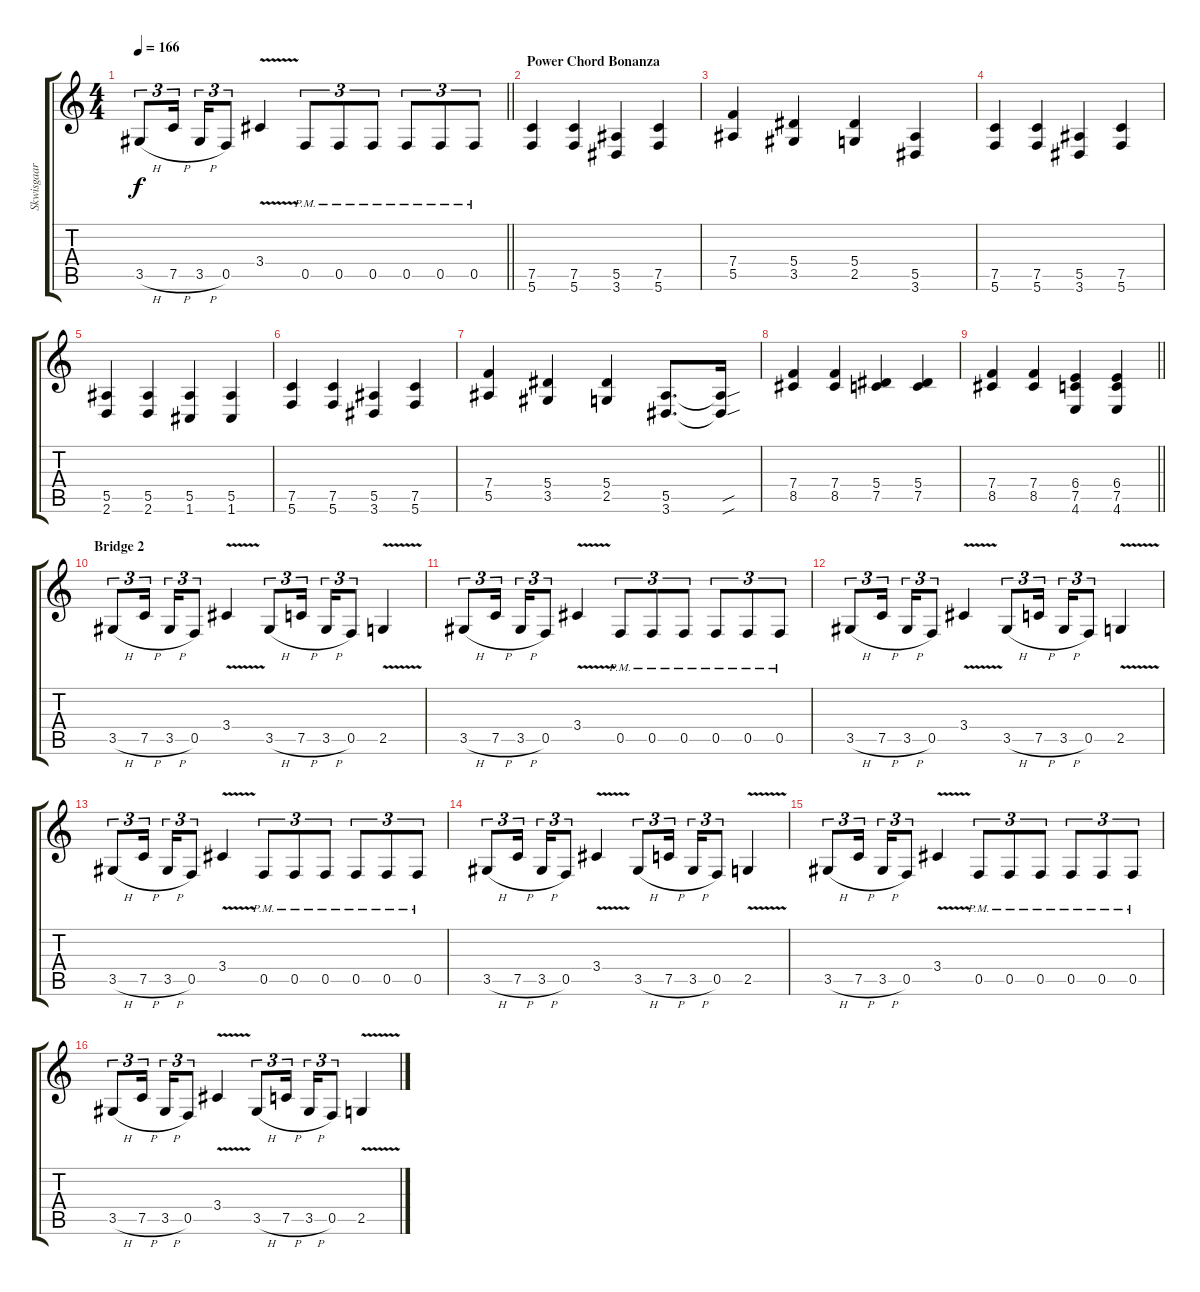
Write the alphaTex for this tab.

\track ("Skwisgaar Skwigelf" "Skwisgaar ") {instrument distortionguitar}
\staff {score tabs}
\tuning (C4 G3 Eb3 Bb2 F2 C2) {hide}
\ts (4 4)
\tempo 166
\clef g2
\barLineRight lightlight
\ks c
3.5{h}.8{tu (3 2) dy f} 7.5{h}.16{tu (3 2) beam splitsecondary} 3.5{h}.16{tu (3 2)} 0.5.8{tu (3 2)} 3.4{v}.4 0.5{pm}.8{tu (3 2)} 0.5{pm}.8{tu (3 2)} 0.5{pm}.8{tu (3 2)} 0.5{pm}.8{tu (3 2)} 0.5{pm}.8{tu (3 2)} 0.5{pm}.8{tu (3 2)} |
\section ("" "Power Chord Bonanza")
(7.5 5.6).4 (7.5 5.6).4 (5.5 3.6).4 (7.5 5.6).4 |
(7.4 5.5).4 (5.4 3.5).4 (5.4 2.5).4 (5.5 3.6).4 |
(7.5 5.6).4 (7.5 5.6).4 (5.5 3.6).4 (7.5 5.6).4 |
(5.5 2.6).4 (5.5 2.6).4 (5.5 1.6).4 (5.5 1.6).4 |
(7.5 5.6).4 (7.5 5.6).4 (5.5 3.6).4 (7.5 5.6).4 |
(7.4 5.5).4 (5.4 3.5).4 (5.4 2.5).4 (5.5 3.6).8{d} (5.5{sou t} 3.6{sou t}).16 |
(7.4 8.5).4 (7.4 8.5).4 (5.4 7.5).4 (5.4 7.5).4 |
\barLineRight lightlight
(7.4 8.5).4 (7.4 8.5).4 (6.4 7.5 4.6).4 (6.4 7.5 4.6).4 |
\section ("" "Bridge 2")
3.5{h}.8{tu (3 2)} 7.5{h}.16{tu (3 2) beam splitsecondary} 3.5{h}.16{tu (3 2)} 0.5.8{tu (3 2)} 3.4{v}.4 3.5{h}.8{tu (3 2)} 7.5{h}.16{tu (3 2) beam splitsecondary} 3.5{h}.16{tu (3 2)} 0.5.8{tu (3 2)} 2.5{v}.4 |
3.5{h}.8{tu (3 2)} 7.5{h}.16{tu (3 2) beam splitsecondary} 3.5{h}.16{tu (3 2)} 0.5.8{tu (3 2)} 3.4{v}.4 0.5{pm}.8{tu (3 2)} 0.5{pm}.8{tu (3 2)} 0.5{pm}.8{tu (3 2)} 0.5{pm}.8{tu (3 2)} 0.5{pm}.8{tu (3 2)} 0.5{pm}.8{tu (3 2)} |
3.5{h}.8{tu (3 2)} 7.5{h}.16{tu (3 2) beam splitsecondary} 3.5{h}.16{tu (3 2)} 0.5.8{tu (3 2)} 3.4{v}.4 3.5{h}.8{tu (3 2)} 7.5{h}.16{tu (3 2) beam splitsecondary} 3.5{h}.16{tu (3 2)} 0.5.8{tu (3 2)} 2.5{v}.4 |
3.5{h}.8{tu (3 2)} 7.5{h}.16{tu (3 2) beam splitsecondary} 3.5{h}.16{tu (3 2)} 0.5.8{tu (3 2)} 3.4{v}.4 0.5{pm}.8{tu (3 2)} 0.5{pm}.8{tu (3 2)} 0.5{pm}.8{tu (3 2)} 0.5{pm}.8{tu (3 2)} 0.5{pm}.8{tu (3 2)} 0.5{pm}.8{tu (3 2)} |
3.5{h}.8{tu (3 2)} 7.5{h}.16{tu (3 2) beam splitsecondary} 3.5{h}.16{tu (3 2)} 0.5.8{tu (3 2)} 3.4{v}.4 3.5{h}.8{tu (3 2)} 7.5{h}.16{tu (3 2) beam splitsecondary} 3.5{h}.16{tu (3 2)} 0.5.8{tu (3 2)} 2.5{v}.4 |
3.5{h}.8{tu (3 2)} 7.5{h}.16{tu (3 2) beam splitsecondary} 3.5{h}.16{tu (3 2)} 0.5.8{tu (3 2)} 3.4{v}.4 0.5{pm}.8{tu (3 2)} 0.5{pm}.8{tu (3 2)} 0.5{pm}.8{tu (3 2)} 0.5{pm}.8{tu (3 2)} 0.5{pm}.8{tu (3 2)} 0.5{pm}.8{tu (3 2)} |
3.5{h}.8{tu (3 2)} 7.5{h}.16{tu (3 2) beam splitsecondary} 3.5{h}.16{tu (3 2)} 0.5.8{tu (3 2)} 3.4{v}.4 3.5{h}.8{tu (3 2)} 7.5{h}.16{tu (3 2) beam splitsecondary} 3.5{h}.16{tu (3 2)} 0.5.8{tu (3 2)} 2.5{v}.4
